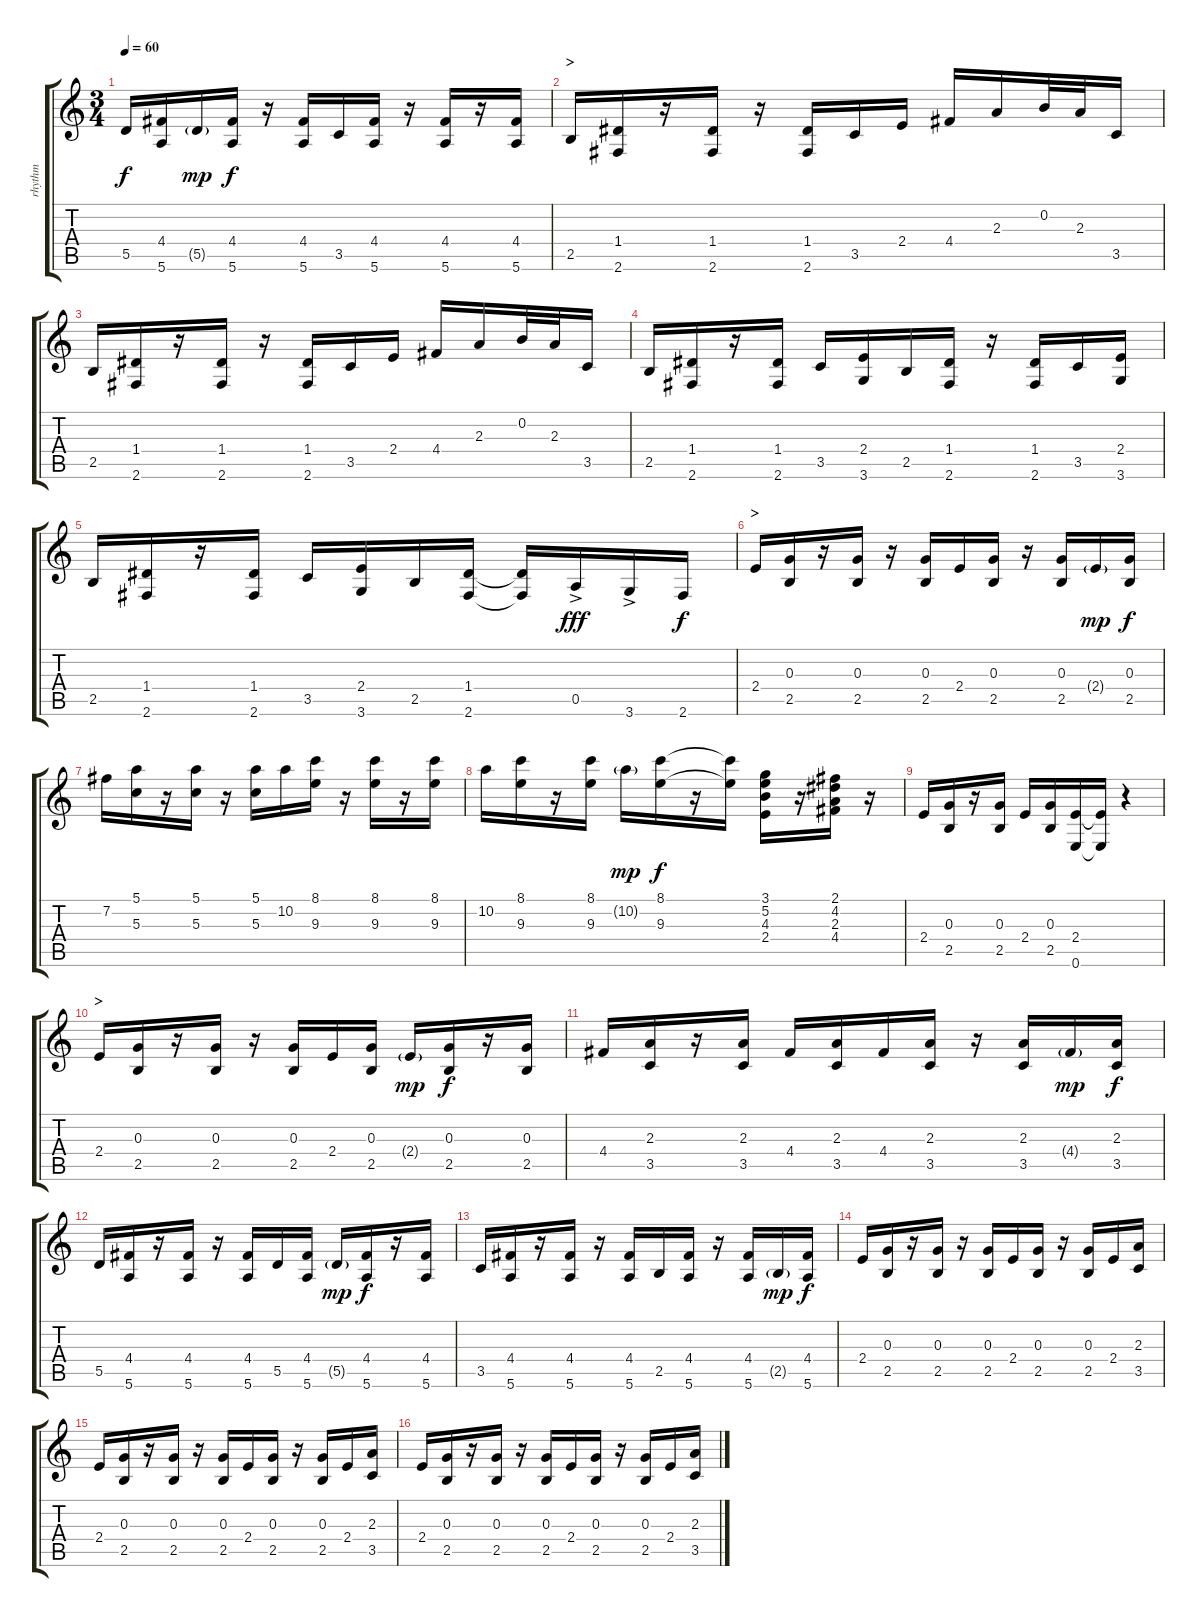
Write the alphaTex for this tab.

\track ("rhythm " "rhythm ") {instrument acousticguitarnylon}
\staff {score tabs}
\tuning (E4 B3 G3 D3 A2 E2) {hide}
\ts (3 4)
\tempo 60
\clef g2
\ks c
5.5.16{dy f} (4.4 5.6).16 5.5{g}.16{dy mp} (4.4 5.6).16{dy f} r.16 (4.4 5.6).16 3.5.16 (4.4 5.6).16 r.16 (4.4 5.6).16 r.16 (4.4 5.6).16 |
\section ("" ">")
2.5.16 (1.4 2.6).16 r.16 (1.4 2.6).16 r.16 (1.4 2.6).16 3.5.16 2.4.16 4.4.16 2.3.16 0.2.32 2.3.32 3.5.16 |
2.5.16 (1.4 2.6).16 r.16 (1.4 2.6).16 r.16 (1.4 2.6).16 3.5.16 2.4.16 4.4.16 2.3.16 0.2.32 2.3.32 3.5.16 |
2.5.16 (1.4 2.6).16 r.16 (1.4 2.6).16 3.5.16 (2.4 3.6).16 2.5.16 (1.4 2.6).16 r.16 (1.4 2.6).16 3.5.16 (2.4 3.6).16 |
2.5.16 (1.4 2.6).16 r.16 (1.4 2.6).16 3.5.16 (2.4 3.6).16 2.5.16 (1.4 2.6).16 (1.4{t} 2.6{t}).16 0.5{ac}.16{dy fff} 3.6{ac}.16 2.6.16{dy f} |
\section ("" ">")
2.4.16 (0.3 2.5).16 r.16 (0.3 2.5).16 r.16 (0.3 2.5).16 2.4.16 (0.3 2.5).16 r.16 (0.3 2.5).16 2.4{g}.16{dy mp} (0.3 2.5).16{dy f} |
7.2.16 (5.1 5.3).16 r.16 (5.1 5.3).16 r.16 (5.1 5.3).16 10.2.16 (8.1 9.3).16 r.16 (8.1 9.3).16 r.16 (8.1 9.3).16 |
10.2.16 (8.1 9.3).16 r.16 (8.1 9.3).16 10.2{g}.16{dy mp} (8.1 9.3).16{dy f} r.16 (8.1{t} 9.3{t}).16 (3.1 5.2 4.3 2.4).16 r.16 (2.1 4.2 2.3 4.4).16 r.16 |
2.4.16 (0.3 2.5).16 r.16 (0.3 2.5).16 2.4.16 (0.3 2.5).16 (2.4 0.6).16 (2.4{t} 0.6{t}).16 r.4 |
\section ("" ">")
2.4.16 (0.3 2.5).16 r.16 (0.3 2.5).16 r.16 (0.3 2.5).16 2.4.16 (0.3 2.5).16 2.4{g}.16{dy mp} (0.3 2.5).16{dy f} r.16 (0.3 2.5).16 |
4.4.16 (2.3 3.5).16 r.16 (2.3 3.5).16 4.4.16 (2.3 3.5).16 4.4.16 (2.3 3.5).16 r.16 (2.3 3.5).16 4.4{g}.16{dy mp} (2.3 3.5).16{dy f} |
5.5.16 (4.4 5.6).16 r.16 (4.4 5.6).16 r.16 (4.4 5.6).16 5.5.16 (4.4 5.6).16 5.5{g}.16{dy mp} (4.4 5.6).16{dy f} r.16 (4.4 5.6).16 |
3.5.16 (4.4 5.6).16 r.16 (4.4 5.6).16 r.16 (4.4 5.6).16 2.5.16 (4.4 5.6).16 r.16 (4.4 5.6).16 2.5{g}.16{dy mp} (4.4 5.6).16{dy f} |
2.4.16 (0.3 2.5).16 r.16 (0.3 2.5).16 r.16 (0.3 2.5).16 2.4.16 (0.3 2.5).16 r.16 (0.3 2.5).16 2.4.16 (2.3 3.5).16 |
2.4.16 (0.3 2.5).16 r.16 (0.3 2.5).16 r.16 (0.3 2.5).16 2.4.16 (0.3 2.5).16 r.16 (0.3 2.5).16 2.4.16 (2.3 3.5).16 |
2.4.16 (0.3 2.5).16 r.16 (0.3 2.5).16 r.16 (0.3 2.5).16 2.4.16 (0.3 2.5).16 r.16 (0.3 2.5).16 2.4.16 (2.3 3.5).16
